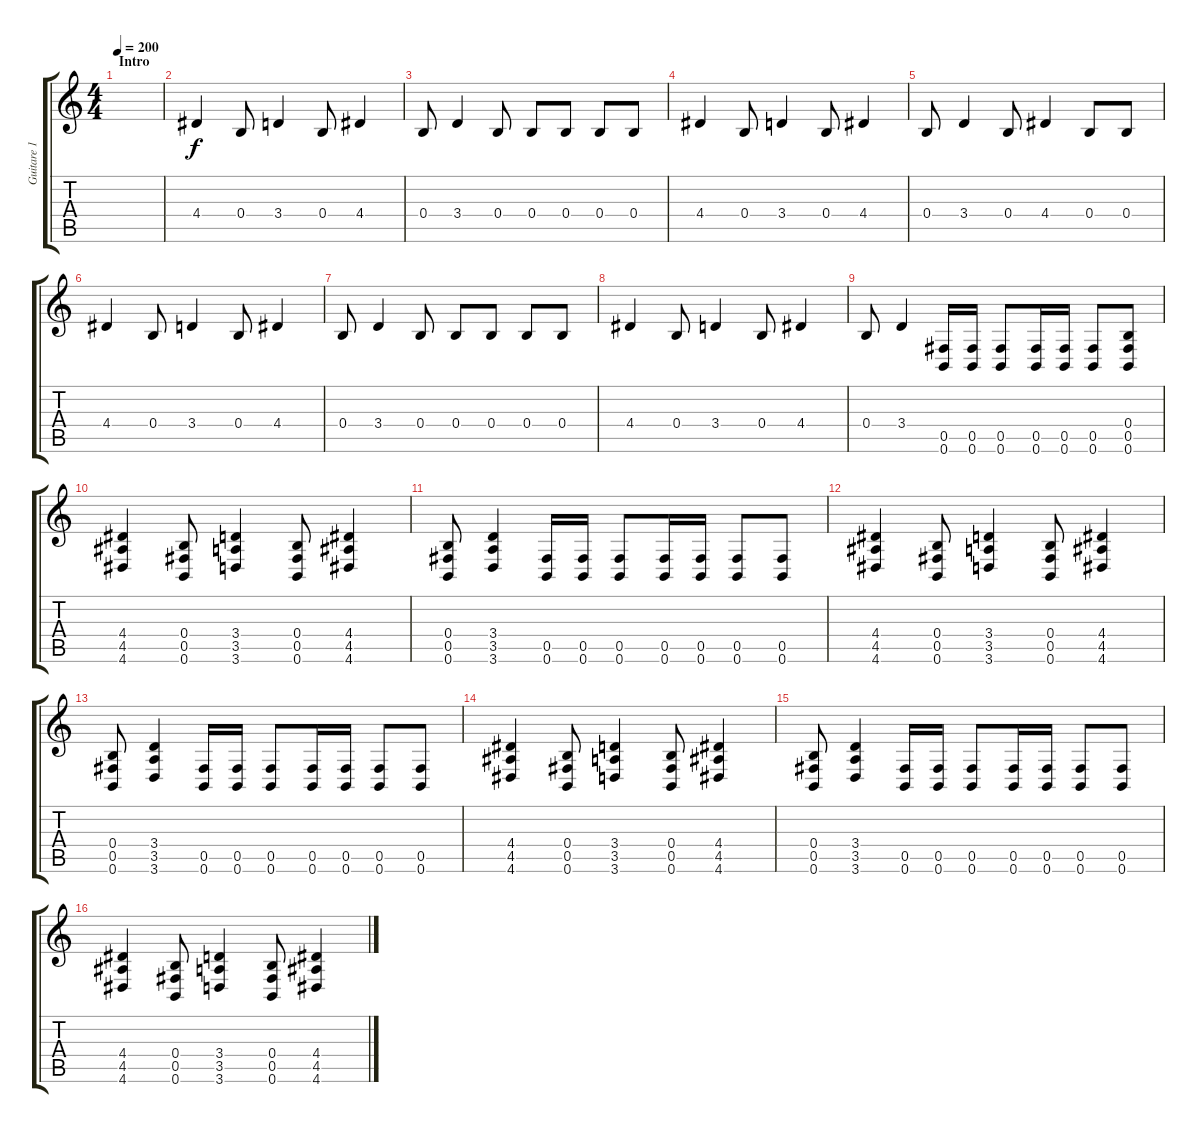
\track ("Guitare 1" "Guitare 1") {instrument distortionguitar}
\staff {score tabs}
\tuning (Db4 Ab3 E3 B2 Gb2 B1) {hide}
\ts (4 4)
\section ("" "Intro")
\tempo 200
\clef g2
\ks c
|
4.4.4 0.4.8 3.4.4 0.4.8 4.4.4 |
0.4.8 3.4.4 0.4.8 0.4.8 0.4.8 0.4.8 0.4.8 |
4.4.4 0.4.8 3.4.4 0.4.8 4.4.4 |
0.4.8 3.4.4 0.4.8 4.4.4 0.4.8 0.4.8 |
4.4.4 0.4.8 3.4.4 0.4.8 4.4.4 |
0.4.8 3.4.4 0.4.8 0.4.8 0.4.8 0.4.8 0.4.8 |
4.4.4 0.4.8 3.4.4 0.4.8 4.4.4 |
0.4.8 3.4.4 (0.5 0.6).16 (0.5 0.6).16 (0.5 0.6).8 (0.5 0.6).16 (0.5 0.6).16 (0.5 0.6).8 (0.4 0.5 0.6).8 |
(4.4 4.5 4.6).4 (0.4 0.5 0.6).8 (3.4 3.5 3.6).4 (0.4 0.5 0.6).8 (4.4 4.5 4.6).4 |
(0.4 0.5 0.6).8 (3.4 3.5 3.6).4 (0.5 0.6).16 (0.5 0.6).16 (0.5 0.6).8 (0.5 0.6).16 (0.5 0.6).16 (0.5 0.6).8 (0.5 0.6).8 |
(4.4 4.5 4.6).4 (0.4 0.5 0.6).8 (3.4 3.5 3.6).4 (0.4 0.5 0.6).8 (4.4 4.5 4.6).4 |
(0.4 0.5 0.6).8 (3.4 3.5 3.6).4 (0.5 0.6).16 (0.5 0.6).16 (0.5 0.6).8 (0.5 0.6).16 (0.5 0.6).16 (0.5 0.6).8 (0.5 0.6).8 |
(4.4 4.5 4.6).4 (0.4 0.5 0.6).8 (3.4 3.5 3.6).4 (0.4 0.5 0.6).8 (4.4 4.5 4.6).4 |
(0.4 0.5 0.6).8 (3.4 3.5 3.6).4 (0.5 0.6).16 (0.5 0.6).16 (0.5 0.6).8 (0.5 0.6).16 (0.5 0.6).16 (0.5 0.6).8 (0.5 0.6).8 |
(4.4 4.5 4.6).4 (0.4 0.5 0.6).8 (3.4 3.5 3.6).4 (0.4 0.5 0.6).8 (4.4 4.5 4.6).4
